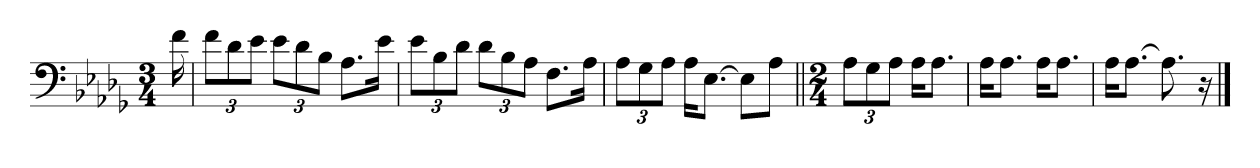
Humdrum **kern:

**kern
*part1
*staff1
*clefF4
*k[b-e-a-d-g-]
*M3/4
=
16f\
=1
12f\L
12d-\
12e-\J
12e-\L
12d-\
12B-\J
8.A-\L
16e-\Jk
=2
12e-\L
12B-\
12d-\J
12d-\L
12B-\
12A-\J
8.F\L
16A-\Jk
=3
12A-\L
12G-\
12A-\J
16A-\KL
[8.E-\J
8E-\L]
8A-\J
=4||
*M2/4
12A-\L
12G-\
12A-\J
16A-\KL
8.A-\J
=5
16A-\KL
8.A-\J
16A-\KL
8.A-\J
=6
16A-\KL
[8.A-\J
8.A-\]
16r
==
*-
